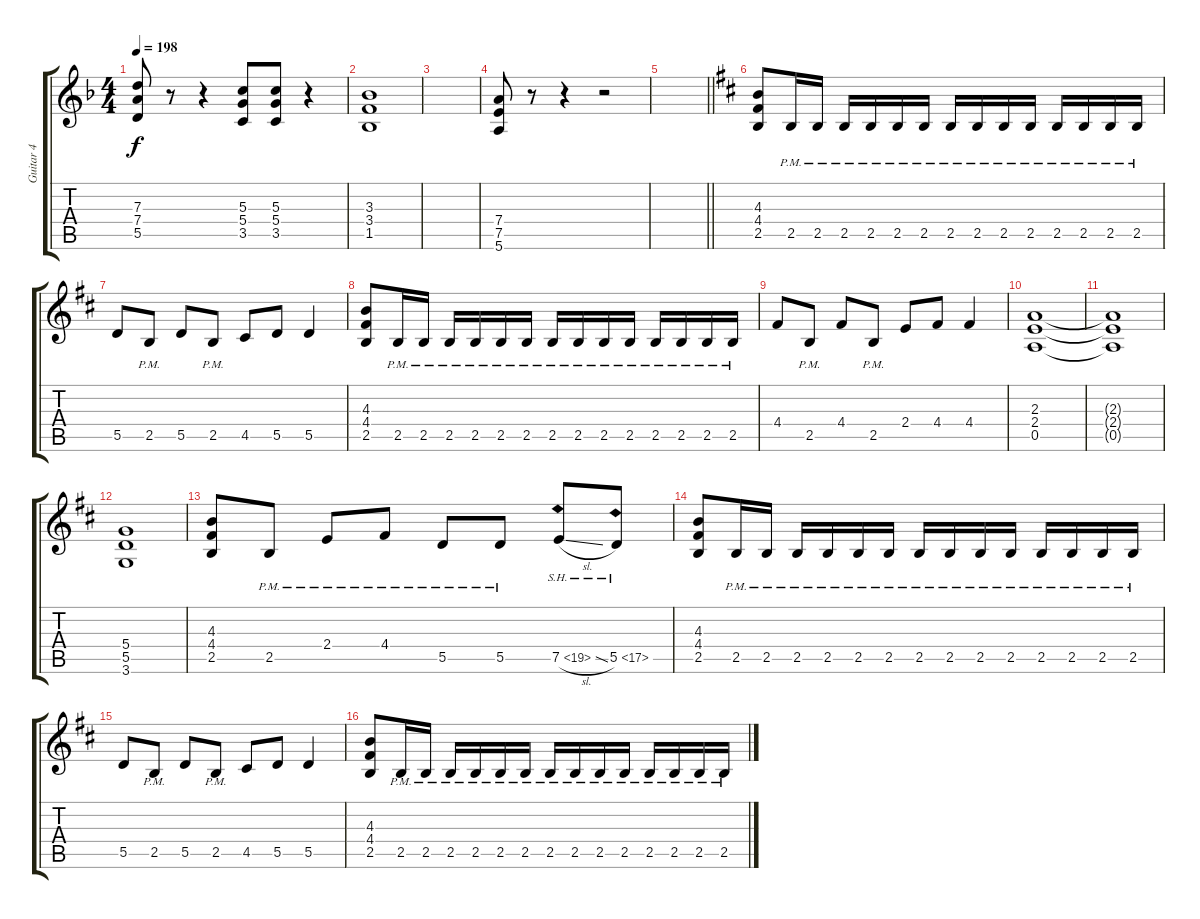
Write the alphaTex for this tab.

\track ("Guitar 4" "Guitar 4") {instrument distortionguitar}
\staff {score tabs}
\tuning (E4 B3 G3 D3 A2 E2) {hide}
\ts (4 4)
\tempo 198
\clef g2
\ks dminor
(7.3 7.4 5.5).8{dy f} r.8 r.4 (5.3 5.4 3.5).8 (5.3 5.4 3.5).8 r.4 |
(3.3 3.4 1.5).1 |
|
(7.4 7.5 5.6).8 r.8 r.4 r.2 |
\barLineRight lightlight
|
\ks bminor
(4.3 4.4 2.5).8 2.5{pm}.16 2.5{pm}.16 2.5{pm}.16 2.5{pm}.16 2.5{pm}.16 2.5{pm}.16 2.5{pm}.16 2.5{pm}.16 2.5{pm}.16 2.5{pm}.16 2.5{pm}.16 2.5{pm}.16 2.5{pm}.16 2.5{pm}.16 |
5.5.8 2.5{pm}.8 5.5.8 2.5{pm}.8 4.5.8 5.5.8 5.5.4 |
(4.3 4.4 2.5).8 2.5{pm}.16 2.5{pm}.16 2.5{pm}.16 2.5{pm}.16 2.5{pm}.16 2.5{pm}.16 2.5{pm}.16 2.5{pm}.16 2.5{pm}.16 2.5{pm}.16 2.5{pm}.16 2.5{pm}.16 2.5{pm}.16 2.5{pm}.16 |
4.4.8 2.5{pm}.8 4.4.8 2.5{pm}.8 2.4.8 4.4.8 4.4.4 |
(2.3 2.4 0.5).1 |
(2.3{t} 2.4{t} 0.5{t}).1 |
(5.4 5.5 3.6).1 |
(4.3 4.4 2.5).8 2.5{pm}.8 2.4{pm}.8 4.4{pm}.8 5.5{pm}.8 5.5{pm}.8 7.5{sh 12 sl}.8 5.5{sh 12}.8 |
(4.3 4.4 2.5).8 2.5{pm}.16 2.5{pm}.16 2.5{pm}.16 2.5{pm}.16 2.5{pm}.16 2.5{pm}.16 2.5{pm}.16 2.5{pm}.16 2.5{pm}.16 2.5{pm}.16 2.5{pm}.16 2.5{pm}.16 2.5{pm}.16 2.5{pm}.16 |
5.5.8 2.5{pm}.8 5.5.8 2.5{pm}.8 4.5.8 5.5.8 5.5.4 |
(4.3 4.4 2.5).8 2.5{pm}.16 2.5{pm}.16 2.5{pm}.16 2.5{pm}.16 2.5{pm}.16 2.5{pm}.16 2.5{pm}.16 2.5{pm}.16 2.5{pm}.16 2.5{pm}.16 2.5{pm}.16 2.5{pm}.16 2.5{pm}.16 2.5{pm}.16
